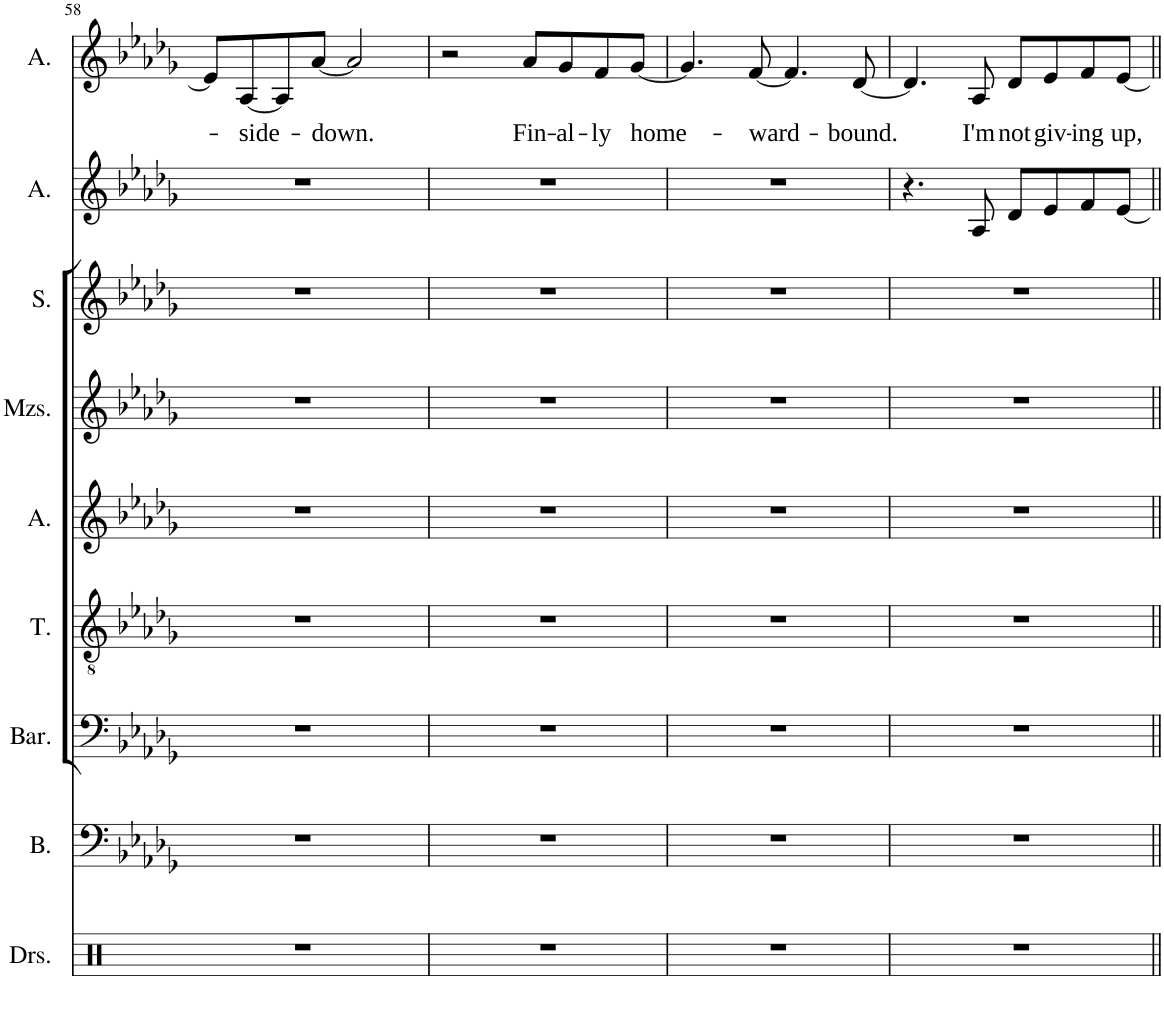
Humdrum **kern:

**kern	**kern	**kern	**kern	**kern	**kern	**kern	**kern	**kern	**text
*part9	*part8	*part7	*part6	*part5	*part4	*part3	*part2	*part1	*part1
*staff9	*staff8	*staff7	*staff6	*staff5	*staff4	*staff3	*staff2	*staff1	*staff1
*I"Drumset	*I"Bass	*I"Baritone	*I"Tenor	*I"Alto	*I"Mezzo-soprano	*I"Soprano	*I"Alto	*I"Alto	*
*I'Drs.	*I'B.	*I'Bar.	*I'T.	*I'A.	*I'Mzs.	*I'S.	*I'A.	*I'A.	*
!!LO:PB:g=z
*clefX	*clefF4	*clefF4	*clefGv2	*clefG2	*clefG2	*clefG2	*clefG2	*clefG2	*
*k[]	*k[b-e-a-d-g-]	*k[b-e-a-d-g-]	*k[b-e-a-d-g-]	*k[b-e-a-d-g-]	*k[b-e-a-d-g-]	*k[b-e-a-d-g-]	*k[b-e-a-d-g-]	*k[b-e-a-d-g-]	*
*M4/4	*M4/4	*M4/4	*M4/4	*M4/4	*M4/4	*M4/4	*M4/4	*M4/4	*
=58	=58	=58	=58	=58	=58	=58	=58	=58	=58
1r	1r	1r	1r	1r	1r	1r	1r	8e-/L]	.
!	!	!	!	!	!	!	!	!	!LO:LY:b
.	.	.	.	.	.	.	.	[8A-/	-side-
.	.	.	.	.	.	.	.	8A-/]	.
!	!	!	!	!	!	!	!	!	!LO:LY:b
.	.	.	.	.	.	.	.	[8a-/J	-down.
.	.	.	.	.	.	.	.	2a-/]	.
=59	=59	=59	=59	=59	=59	=59	=59	=59	=59
1r	1r	1r	1r	1r	1r	1r	1r	2r	.
!	!	!	!	!	!	!	!	!	!LO:LY:b
.	.	.	.	.	.	.	.	8a-/L	Fin-
!	!	!	!	!	!	!	!	!	!LO:LY:b
.	.	.	.	.	.	.	.	8g-/	-al-
!	!	!	!	!	!	!	!	!	!LO:LY:b
.	.	.	.	.	.	.	.	8f/	-ly
!	!	!	!	!	!	!	!	!	!LO:LY:b
.	.	.	.	.	.	.	.	[8g-/J	home-
=60	=60	=60	=60	=60	=60	=60	=60	=60	=60
1r	1r	1r	1r	1r	1r	1r	1r	4.g-/]	.
!	!	!	!	!	!	!	!	!	!LO:LY:b
.	.	.	.	.	.	.	.	[8f/	-ward-
.	.	.	.	.	.	.	.	4.f/]	.
!	!	!	!	!	!	!	!	!	!LO:LY:b
.	.	.	.	.	.	.	.	[8d-/	-bound.
=61	=61	=61	=61	=61	=61	=61	=61	=61	=61
1r	1r	1r	1r	1r	1r	1r	4.r	4.d-/]	.
!	!	!	!	!	!	!	!	!	!LO:LY:b
.	.	.	.	.	.	.	8A-/	8A-/	I'm
!	!	!	!	!	!	!	!	!	!LO:LY:b
.	.	.	.	.	.	.	8d-/L	8d-/L	not
!	!	!	!	!	!	!	!	!	!LO:LY:b
.	.	.	.	.	.	.	8e-/	8e-/	giv-
!	!	!	!	!	!	!	!	!	!LO:LY:b
.	.	.	.	.	.	.	8f/	8f/	-ing
!	!	!	!	!	!	!	!	!	!LO:LY:b
.	.	.	.	.	.	.	[8e-/J	[8e-/J	up,
=||	=||	=||	=||	=||	=||	=||	=||	=||	=||
*-	*-	*-	*-	*-	*-	*-	*-	*-	*-
